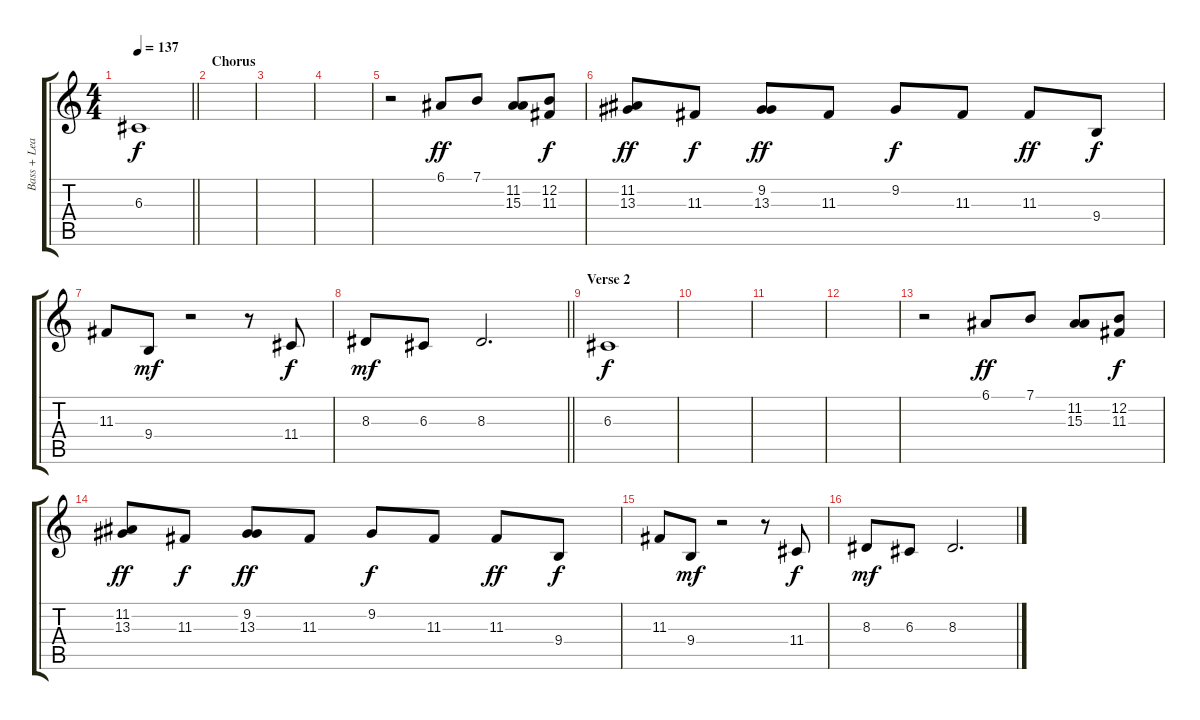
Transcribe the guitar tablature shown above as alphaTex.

\track ("Bass + Lead" "Bass + Lea") {instrument lead8bassandlead}
\staff {score tabs}
\tuning (E4 B3 G3 D3 A2 E2) {hide}
\ts (4 4)
\tempo 137
\clef g2
\barLineRight lightlight
\ks c
6.3.1{dy f} |
\section ("" "Chorus")
|
|
|
r.2 6.1.8{dy ff} 7.1.8 (11.2 15.3).8 (12.2 11.3).8{dy f} |
(11.2 13.3).8{dy ff} 11.3.8{dy f} (9.2 13.3).8{dy ff} 11.3.8 9.2.8{dy f} 11.3.8 11.3.8{dy ff} 9.4.8{dy f} |
11.3.8 9.4.8{dy mf} r.2 r.8 11.4.8{dy f} |
\barLineRight lightlight
8.3.8{dy mf} 6.3.8 8.3.2{d} |
\section ("" "Verse 2")
6.3.1{dy f} |
|
|
|
r.2 6.1.8{dy ff} 7.1.8 (11.2 15.3).8 (12.2 11.3).8{dy f} |
(11.2 13.3).8{dy ff} 11.3.8{dy f} (9.2 13.3).8{dy ff} 11.3.8 9.2.8{dy f} 11.3.8 11.3.8{dy ff} 9.4.8{dy f} |
11.3.8 9.4.8{dy mf} r.2 r.8 11.4.8{dy f} |
8.3.8{dy mf} 6.3.8 8.3.2{d}
